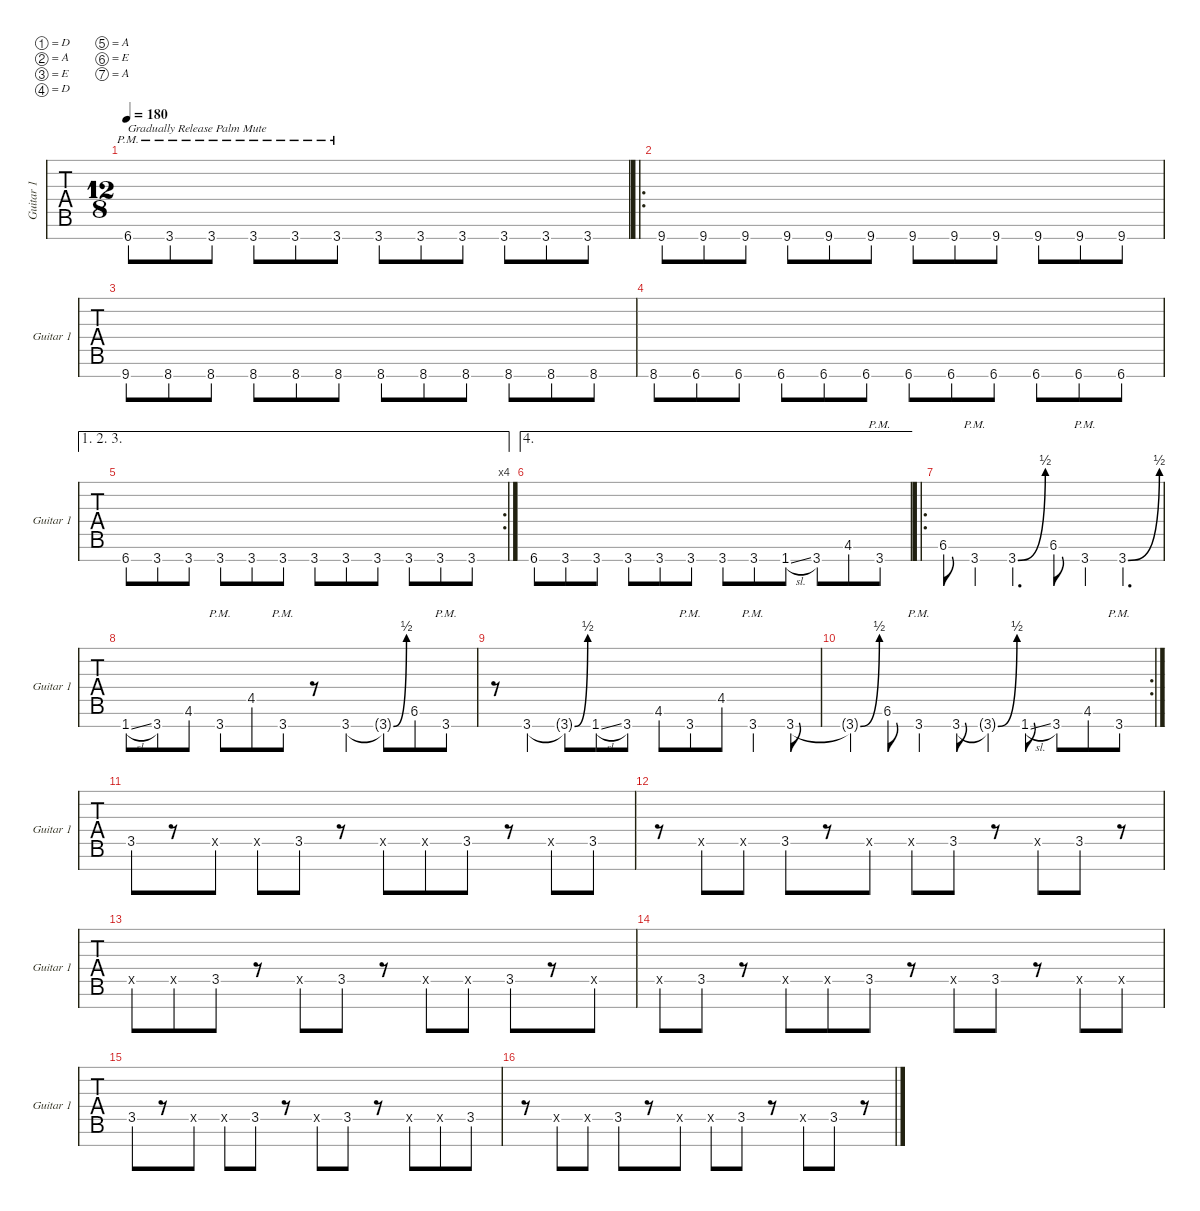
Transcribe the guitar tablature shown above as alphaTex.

\hideDynamics
\bracketExtendMode nobrackets
\singleTrackTrackNamePolicy allsystems
\multiTrackTrackNamePolicy allsystems
\firstSystemTrackNameMode fullname
\otherSystemsTrackNameMode fullname
\otherSystemsTrackNameOrientation horizontal
\track ("Guitar 1" "Guitar 1") {instrument distortionguitar}
\staff {tabs}
\tuning (D4 A3 E3 D3 A2 E2 A1)
\ts (12 8)
\tempo 180
\clef g2
\ks c
6.7{pm}.8{txt "Gradually Release Palm Mute" dy mf} 3.7{pm}.8 3.7{pm}.8 3.7{pm}.8 3.7{pm}.8 3.7{pm}.8 3.7.8 3.7.8 3.7.8 3.7.8 3.7.8 3.7.8 |
\ro
9.7.8 9.7.8 9.7.8 9.7.8 9.7.8 9.7.8 9.7.8 9.7.8 9.7.8 9.7.8 9.7.8 9.7.8 |
9.7.8 8.7.8 8.7.8 8.7.8 8.7.8 8.7.8 8.7.8 8.7.8 8.7.8 8.7.8 8.7.8 8.7.8 |
8.7.8 6.7.8 6.7.8 6.7.8 6.7.8 6.7.8 6.7.8 6.7.8 6.7.8 6.7.8 6.7.8 6.7.8 |
\ae (1 2 3)
\rc 4
6.7.8 3.7.8 3.7.8 3.7.8 3.7.8 3.7.8 3.7.8 3.7.8 3.7.8 3.7.8 3.7.8 3.7.8 |
\ae 4
6.7.8 3.7.8 3.7.8 3.7.8 3.7.8 3.7.8 3.7.8 3.7.8 1.7{sl}.8 3.7.8 4.6.8 3.7{pm}.8 |
\ro
6.6.8 3.7{pm st}.4 3.7{be (bend 37.199999999999996 0 60 2)}.4{d} 6.6.8 3.7{pm st}.4 3.7{be (bend 37.199999999999996 0 60 2)}.4{d} |
1.7{sl}.8 3.7.8 4.6.8 3.7{pm}.8 4.5.8 3.7{pm}.8 r.8 3.7.4 3.7{be (bend 0 0 59.4 2) t}.8 6.6.8 3.7{pm}.8 |
r.8 3.7.4 3.7{be (bend 0 0 59.4 2) t}.8 1.7{sl}.8 3.7.8 4.6.8 3.7{pm}.8 4.5.8 3.7{pm st}.4 3.7.8 |
\rc 2
3.7{be (bend 30 0 59.4 2) t}.4 6.6.8 3.7{pm st}.4 3.7.8 3.7{be (bend 29.4 0 59.4 2) t}.4 1.7{sl}.8 3.7.8 4.6.8 3.7{pm}.8 |
3.5.8 r.8 3.5{x}.8 3.5{x}.8 3.5.8 r.8 3.5{x}.8 3.5{x}.8 3.5.8 r.8 3.5{x}.8 3.5.8 |
r.8 3.5{x}.8 3.5{x}.8 3.5.8 r.8 3.5{x}.8 3.5{x}.8 3.5.8 r.8 3.5{x}.8 3.5.8 r.8 |
3.5{x}.8 3.5{x}.8 3.5.8 r.8 3.5{x}.8 3.5.8 r.8 3.5{x}.8 3.5{x}.8 3.5.8 r.8 3.5{x}.8 |
3.5{x}.8 3.5.8 r.8 3.5{x}.8 3.5{x}.8 3.5.8 r.8 3.5{x}.8 3.5.8 r.8 3.5{x}.8 3.5{x}.8 |
3.5.8 r.8 3.5{x}.8 3.5{x}.8 3.5.8 r.8 3.5{x}.8 3.5.8 r.8 3.5{x}.8 3.5{x}.8 3.5.8 |
r.8 3.5{x}.8 3.5{x}.8 3.5.8 r.8 3.5{x}.8 3.5{x}.8 3.5.8 r.8 3.5{x}.8 3.5.8 r.8
